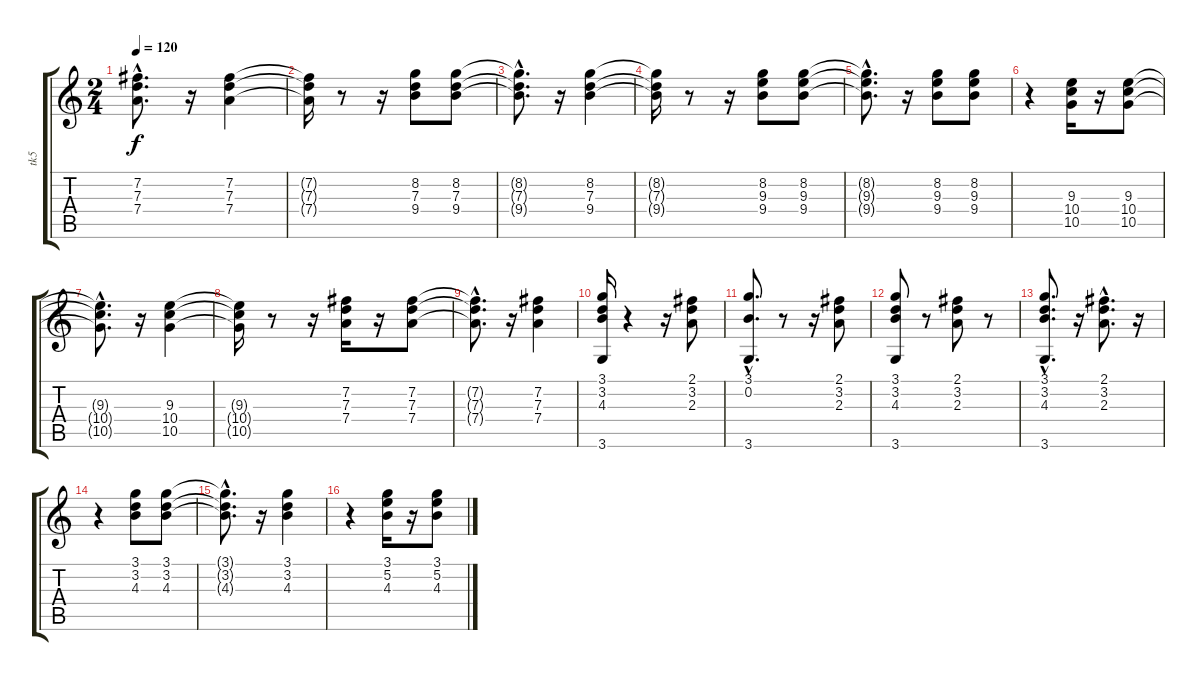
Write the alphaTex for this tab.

\track ("tk5" "tk5") {instrument acousticguitarsteel}
\staff {score tabs}
\tuning (E4 B3 G3 D3 A2 E2) {hide}
\ts (2 4)
\tempo 120
\clef g2
\ks c
(7.2{hac t} 7.3{hac t} 7.4{hac t}).8{d dy f} r.16 (7.2 7.3 7.4).4 |
(7.2{t} 7.3{t} 7.4{t}).16 r.8 r.16 (8.2 7.3 9.4).8 (8.2 7.3 9.4).8 |
(8.2{hac t} 7.3{hac t} 9.4{hac t}).8{d} r.16 (8.2 7.3 9.4).4 |
(8.2{t} 7.3{t} 9.4{t}).16 r.8 r.16 (8.2 9.3 9.4).8 (8.2 9.3 9.4).8 |
(8.2{hac t} 9.3{hac t} 9.4{hac t}).8{d} r.16 (8.2 9.3 9.4).8 (8.2 9.3 9.4).8 |
r.4 (9.3 10.4 10.5).16 r.16 (9.3 10.4 10.5).8 |
(9.3{hac t} 10.4{hac t} 10.5{hac t}).8{d} r.16 (9.3 10.4 10.5).4 |
(9.3{t} 10.4{t} 10.5{t}).16 r.8 r.16 (7.2 7.3 7.4).16 r.16 (7.2 7.3 7.4).8 |
(7.2{hac t} 7.3{hac t} 7.4{hac t}).8{d} r.16 (7.2 7.3 7.4).4 |
(3.1 3.2 4.3 3.6).16 r.4 r.16 (2.1 3.2 2.3).8 |
(3.1{hac} 0.2{hac} 3.6{hac}).8{d} r.8 r.16 (2.1 3.2 2.3).8 |
(3.1 3.2 4.3 3.6).8 r.8 (2.1 3.2 2.3).8 r.8 |
(3.1{hac} 3.2{hac} 4.3{hac} 3.6{hac}).8{d} r.16 (2.1{hac} 3.2{hac} 2.3{hac}).8{d} r.16 |
r.4 (3.1 3.2 4.3).8 (3.1 3.2 4.3).8 |
(3.1{hac t} 3.2{hac t} 4.3{hac t}).8{d} r.16 (3.1 3.2 4.3).4 |
r.4 (3.1 5.2 4.3).16 r.16 (3.1 5.2 4.3).8
